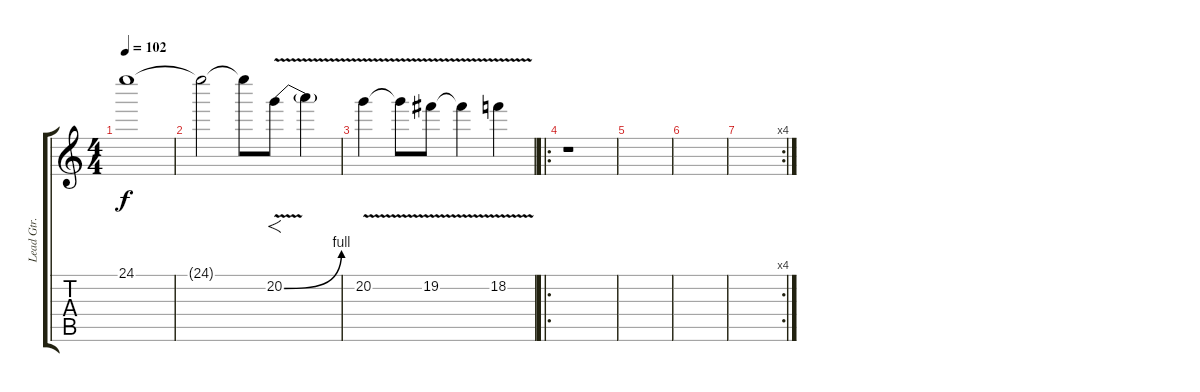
\track ("Lead Gtr." "Lead Gtr.") {instrument distortionguitar}
\staff {score tabs}
\tuning (E4 B3 G3 D3 A2 E2) {hide}
\ts (4 4)
\tempo 102
\clef g2
\ks c
24.1{t}.1{dy f} |
24.1{t}.2 24.1{t}.8{volume 10} 20.2{be (bend 0 0 60 4) v}.8{f} 20.2{t}.4 |
20.2{v}.4 20.2{t}.8 19.2{v}.8 19.2{t}.4 18.2{v}.4 |
\ro
r.1{volume 13} |
|
|
\rc 4
